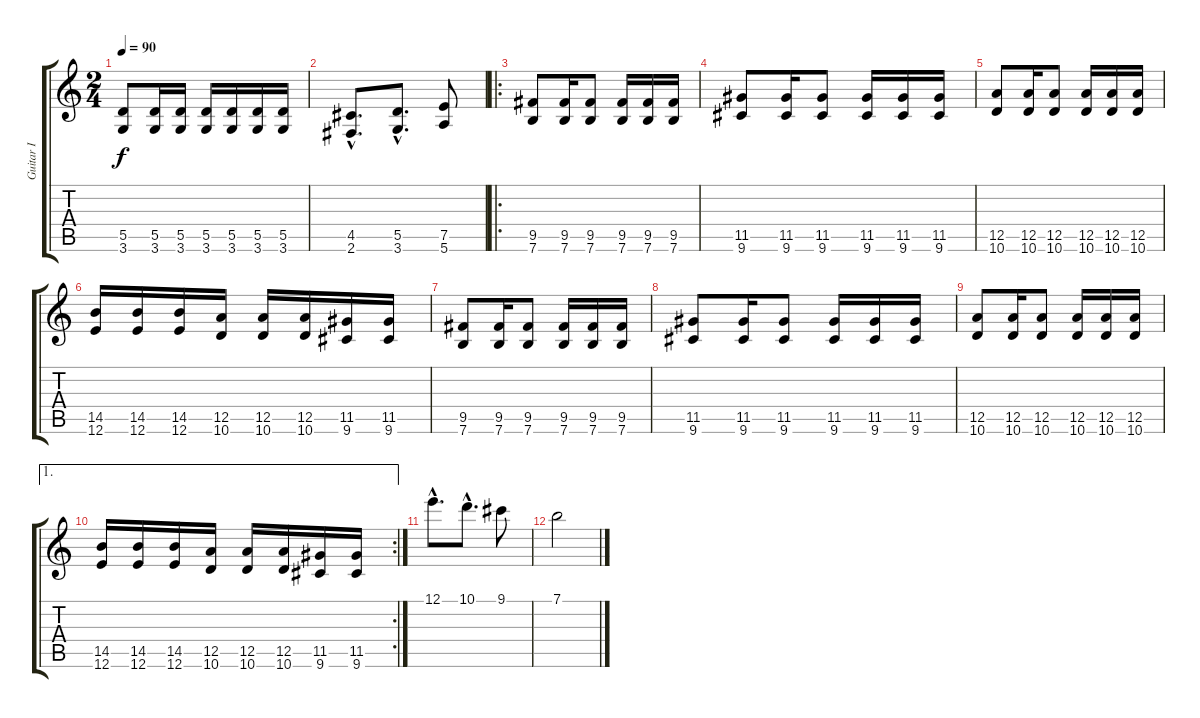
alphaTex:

\track ("Guitar I" "Guitar I") {instrument distortionguitar}
\staff {score tabs}
\tuning (E4 B3 G3 D3 A2 E2) {hide}
\ts (2 4)
\tempo 90
\clef g2
\ks c
(5.5 3.6).8{dy f} (5.5 3.6).16 (5.5 3.6).16 (5.5 3.6).16 (5.5 3.6).16 (5.5 3.6).16 (5.5 3.6).16 |
(4.5{hac} 2.6{hac}).8{d} (5.5{hac} 3.6{hac}).8{d} (7.5 5.6).8 |
\ro
(9.5 7.6).8 (9.5 7.6).16 (9.5 7.6).8 (9.5 7.6).16 (9.5 7.6).16 (9.5 7.6).16 |
(11.5 9.6).8 (11.5 9.6).16 (11.5 9.6).8 (11.5 9.6).16 (11.5 9.6).16 (11.5 9.6).16 |
(12.5 10.6).8 (12.5 10.6).16 (12.5 10.6).8 (12.5 10.6).16 (12.5 10.6).16 (12.5 10.6).16 |
(14.5 12.6).16 (14.5 12.6).16 (14.5 12.6).16 (12.5 10.6).16 (12.5 10.6).16 (12.5 10.6).16 (11.5 9.6).16 (11.5 9.6).16 |
(9.5 7.6).8 (9.5 7.6).16 (9.5 7.6).8 (9.5 7.6).16 (9.5 7.6).16 (9.5 7.6).16 |
(11.5 9.6).8 (11.5 9.6).16 (11.5 9.6).8 (11.5 9.6).16 (11.5 9.6).16 (11.5 9.6).16 |
(12.5 10.6).8 (12.5 10.6).16 (12.5 10.6).8 (12.5 10.6).16 (12.5 10.6).16 (12.5 10.6).16 |
\ae 1
\rc 2
(14.5 12.6).16 (14.5 12.6).16 (14.5 12.6).16 (12.5 10.6).16 (12.5 10.6).16 (12.5 10.6).16 (11.5 9.6).16 (11.5 9.6).16 |
12.1{hac}.8{d} 10.1{hac}.8{d} 9.1.8 |
7.1.2
